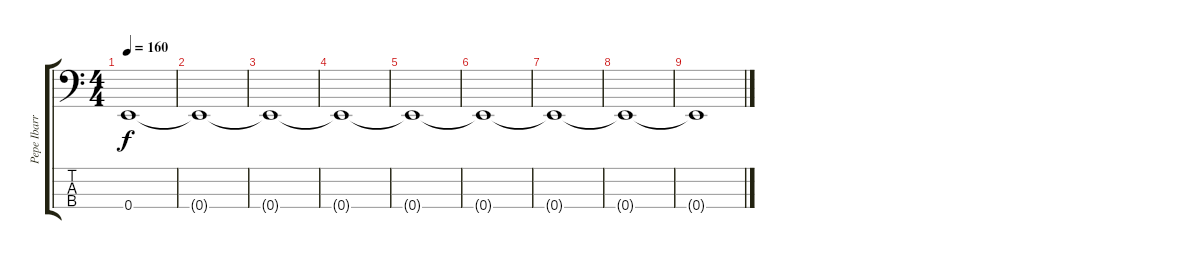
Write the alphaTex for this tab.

\track ("Pepe Ibarra" "Pepe Ibarr") {instrument electricbasspick}
\staff {score tabs}
\tuning (G2 D2 A1 E1) {hide}
\ts (4 4)
\tempo 160
\clef f4
\ks c
0.4{t}.1{dy f} |
0.4{t}.1 |
0.4{t}.1 |
0.4{t}.1 |
0.4{t}.1 |
0.4{t}.1 |
0.4{t}.1 |
0.4{t}.1 |
0.4{t}.1
